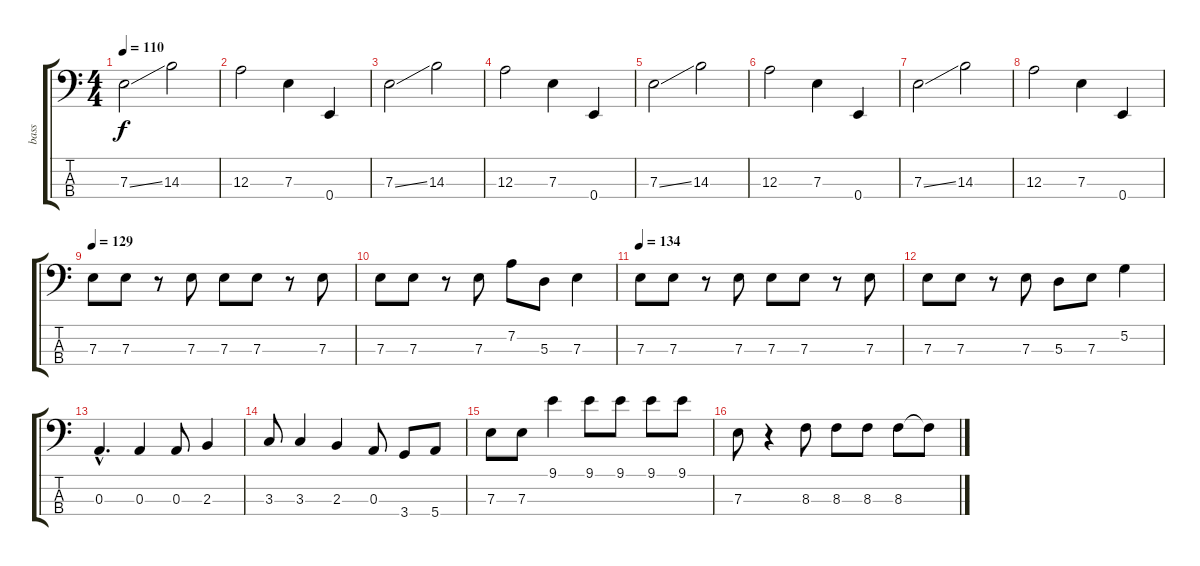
\track ("bass" "bass") {instrument electricbasspick}
\staff {score tabs}
\tuning (G2 D2 A1 E1) {hide}
\ts (4 4)
\tempo 110
\clef f4
\ks c
7.3{ss}.2{dy f} 14.3.2 |
12.3.2 7.3.4 0.4.4 |
7.3{ss}.2 14.3.2 |
12.3.2 7.3.4 0.4.4 |
7.3{ss}.2 14.3.2 |
12.3.2 7.3.4 0.4.4 |
7.3{ss}.2 14.3.2 |
12.3.2 7.3.4 0.4.4 |
\tempo 129
7.3.8 7.3.8 r.8 7.3.8 7.3.8 7.3.8 r.8 7.3.8 |
7.3.8 7.3.8 r.8 7.3.8 7.2.8 5.3.8 7.3.4 |
\tempo 134
7.3.8 7.3.8 r.8 7.3.8 7.3.8 7.3.8 r.8 7.3.8 |
7.3.8 7.3.8 r.8 7.3.8 5.3.8 7.3.8 5.2.4 |
0.3{hac}.4{d} 0.3.4 0.3.8 2.3.4 |
3.3.8 3.3.4 2.3.4 0.3.8 3.4.8 5.4.8 |
7.3.8 7.3.8 9.1.4 9.1.8 9.1.8 9.1.8 9.1.8 |
7.3.8 r.4 8.3.8 8.3.8 8.3.8 8.3.8 8.3{t}.8
